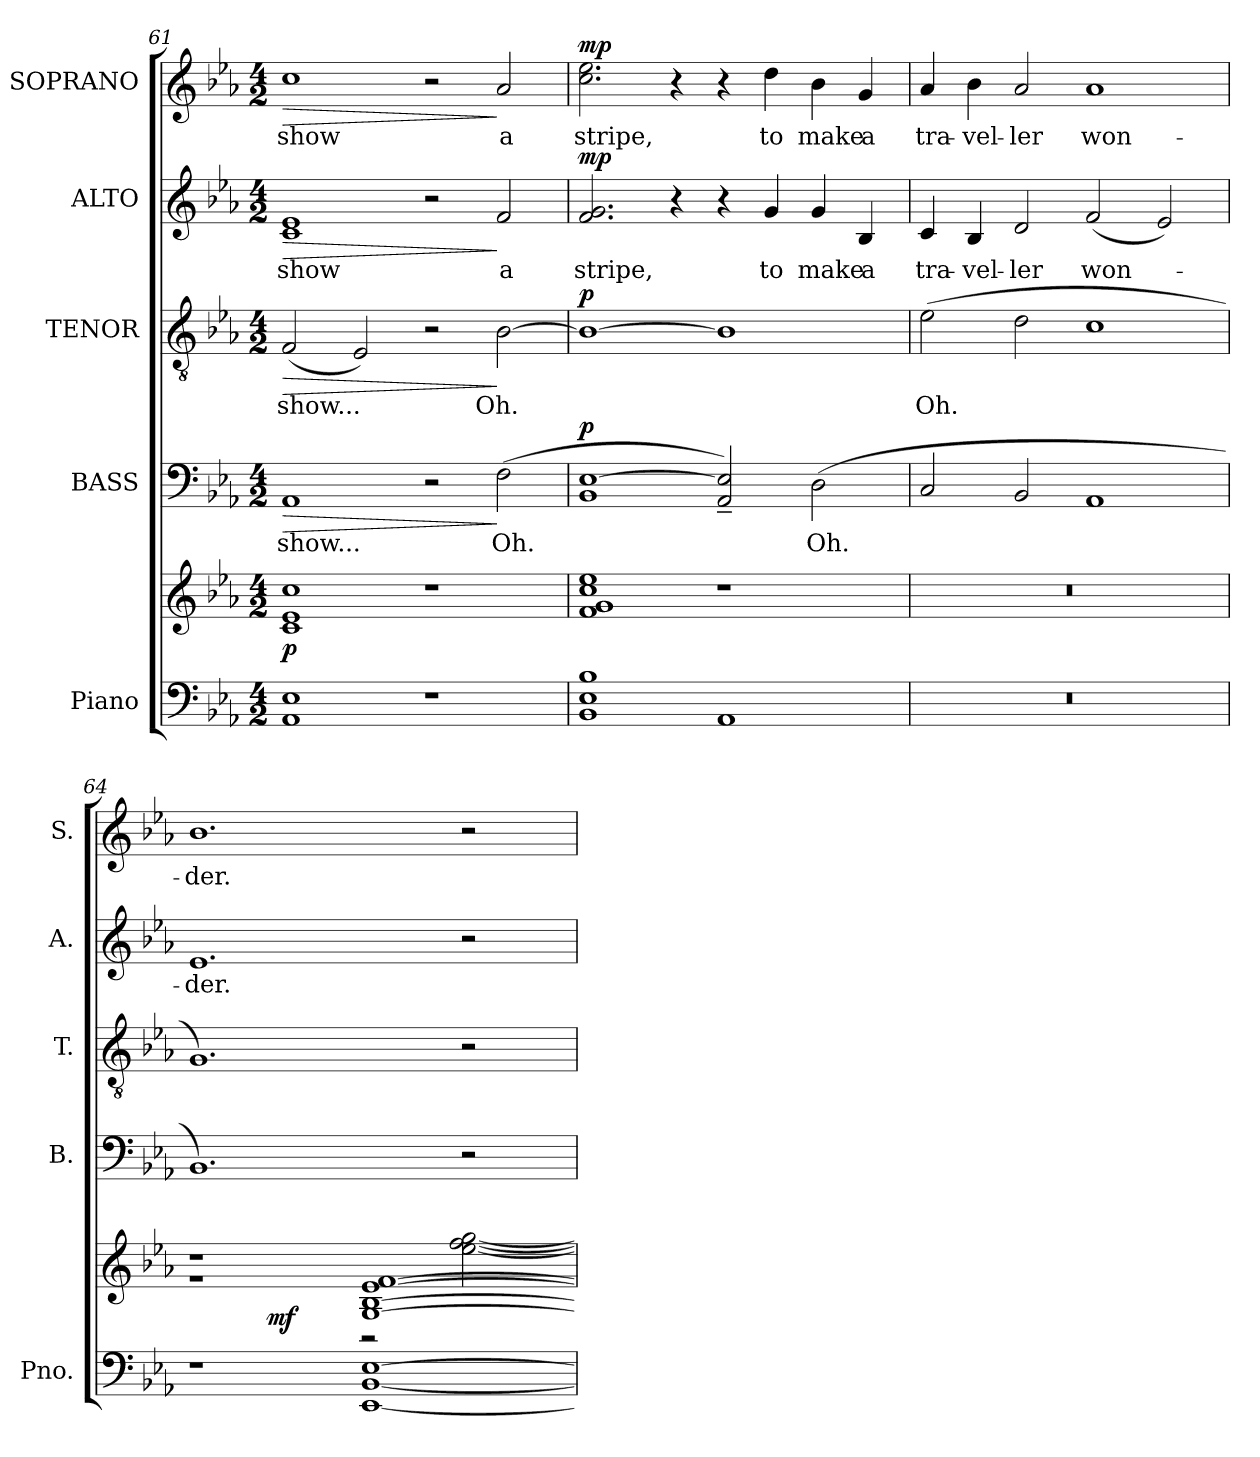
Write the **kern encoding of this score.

**kern	**kern	**dynam	**kern	**text	**dynam	**kern	**text	**dynam	**kern	**text	**dynam	**kern	**text	**dynam
*part5	*part5	*part5	*part4	*part4	*part4	*part3	*part3	*part3	*part2	*part2	*part2	*part1	*part1	*part1
*staff6	*staff5	*staff5/6	*staff4	*staff4	*staff4	*staff3	*staff3	*staff3	*staff2	*staff2	*staff2	*staff1	*staff1	*staff1
*I"Piano	*	*	*I"BASS	*	*	*I"TENOR	*	*	*I"ALTO	*	*	*I"SOPRANO	*	*
*I'Pno.	*	*	*I'B.	*	*	*I'T.	*	*	*I'A.	*	*	*I'S.	*	*
!!LO:LB:g=z
*clefF4	*clefG2	*	*clefF4	*	*	*clefGv2	*	*	*clefG2	*	*	*clefG2	*	*
*	*	*	*	*	*	*ITrd7c12	*	*	*	*	*	*	*	*
*k[b-e-a-]	*k[b-e-a-]	*	*k[b-e-a-]	*	*	*k[b-e-a-]	*	*	*k[b-e-a-]	*	*	*k[b-e-a-]	*	*
*E-:	*E-:	*	*E-:	*	*	*E-:	*	*	*E-:	*	*	*E-:	*	*
*M4/2	*M4/2	*	*M4/2	*	*	*M4/2	*	*	*M4/2	*	*	*M4/2	*	*
=61	=61	=61	=61	=61	=61	=61	=61	=61	=61	=61	=61	=61	=61	=61
!	!	!	!	!LO:LY:b:color=#000000	!LO:HP:b	!	!	!	!	!	!	!	!	!
!	!	!	!	!	!	!	!LO:LY:b:color=#000000	!LO:HP:b	!	!	!	!	!	!
!	!	!	!	!	!	!	!	!	!	!LO:LY:b:color=#000000	!LO:HP:b	!	!	!
!	!	!	!	!	!	!	!	!	!	!	!	!	!LO:LY:b:color=#000000	!LO:HP:b
1AA-i 1E-i	1ci 1e-i 1cci	p	1AA-i	show...	>	(2FFi/	show...	>	1ci 1e-i	show	>	1cci	show	>
.	.	.	.	.	.	2EE-i/)	.	.	.	.	.	.	.	.
1r	1r	.	2r	.	.	2r	.	.	2r	.	.	2r	.	.
!	!	!	!	!LO:LY:b:color=#000000	!	!	!	!	!	!	!	!	!	!
!	!	!	!	!	!	!	!LO:LY:b:color=#000000	!	!	!	!	!	!	!
!	!	!	!	!	!	!	!	!	!	!LO:LY:b:color=#000000	!	!	!	!
!	!	!	!	!	!	!	!	!	!	!	!	!	!LO:LY:b:color=#000000	!
.	.	.	(2Fi\	Oh.	]	[>2BB-i\	Oh.	]	2fi/	a	]	2a-i/	a	]
=62	=62	=62	=62	=62	=62	=62	=62	=62	=62	=62	=62	=62	=62	=62
!	!	!	!	!	!	!	!	!	!	!LO:LY:b:color=#000000	!	!	!	!
!	!	!	!	!	!	!	!	!	!	!	!	!	!LO:LY:b:color=#000000	!
1BB-i 1E-i 1B-i	1fi 1gi 1cci 1ee-i	.	1BB-i [>1E-i	.	p	1BB-i_>	.	p	2.fi/ 2.gi	stripe,	mp	2.cci\ 2.ee-i	stripe,	mp
.	.	.	.	.	.	.	.	.	4r	.	.	4r	.	.
1AA-i	1r	.	2AA-i/~ 2E-i]~)	.	.	1BB-i]	.	.	4r	.	.	4r	.	.
!	!	!	!	!	!	!	!	!	!	!LO:LY:b:color=#000000	!	!	!	!
!	!	!	!	!	!	!	!	!	!	!	!	!	!LO:LY:b:color=#000000	!
.	.	.	.	.	.	.	.	.	4gi/	to	.	4ddi\	to	.
!	!	!	!	!LO:LY:b:color=#000000	!	!	!	!	!	!	!	!	!	!
!	!	!	!	!	!	!	!	!	!	!LO:LY:b:color=#000000	!	!	!	!
!	!	!	!	!	!	!	!	!	!	!	!	!	!LO:LY:b:color=#000000	!
.	.	.	(2Di\	Oh.	.	.	.	.	4gi/	make	.	4b-i\	make	.
!	!	!	!	!	!	!	!	!	!	!LO:LY:b:color=#000000	!	!	!	!
!	!	!	!	!	!	!	!	!	!	!	!	!	!LO:LY:b:color=#000000	!
.	.	.	.	.	.	.	.	.	4B-i/	a	.	4gi/	a	.
=63	=63	=63	=63	=63	=63	=63	=63	=63	=63	=63	=63	=63	=63	=63
!LO:N:vis=1	!LO:N:vis=1	!	!	!	!	!	!	!	!	!	!	!	!	!
!	!	!	!	!	!	!	!LO:LY:b:color=#000000	!	!	!	!	!	!	!
!	!	!	!	!	!	!	!	!	!	!LO:LY:b:color=#000000	!	!	!	!
!	!	!	!	!	!	!	!	!	!	!	!	!	!LO:LY:b:color=#000000	!
0r	0r	.	2Ci/	.	.	(2E-i\	Oh.	.	4ci/	tra-	.	4a-i/	tra-	.
!	!	!	!	!	!	!	!	!	!	!LO:LY:b:color=#000000	!	!	!	!
!	!	!	!	!	!	!	!	!	!	!	!	!	!LO:LY:b:color=#000000	!
.	.	.	.	.	.	.	.	.	4B-i/	-vel-	.	4b-i\	-vel-	.
!	!	!	!	!	!	!	!	!	!	!LO:LY:b:color=#000000	!	!	!	!
!	!	!	!	!	!	!	!	!	!	!	!	!	!LO:LY:b:color=#000000	!
.	.	.	2BB-i/	.	.	2Di\	.	.	2di/	-ler	.	2a-i/	-ler	.
!	!	!	!	!	!	!	!	!	!	!LO:LY:b:color=#000000	!	!	!	!
!	!	!	!	!	!	!	!	!	!	!	!	!	!LO:LY:b:color=#000000	!
.	.	.	1AA-i	.	.	1Ci	.	.	(2fi/	won-	.	1a-i	won-	.
.	.	.	.	.	.	.	.	.	2e-i/)	.	.	.	.	.
=64	=64	=64	=64	=64	=64	=64	=64	=64	=64	=64	=64	=64	=64	=64
*	*^	*	*	*	*	*	*	*	*	*	*	*	*	*
!	!	!	!	!	!	!	!	!	!	!	!LO:LY:b:color=#000000	!	!	!	!
!	!	!	!	!	!	!	!	!	!	!	!	!	!	!LO:LY:b:color=#000000	!
*^	*	*	*	*	*	*	*	*	*	*	*	*	*	*	*
1r	4ryy	1r	1r	.	1.BB-i)	.	.	1.GGi)	.	.	1.e-i	-der.	.	1.b-i	-der.	.
.	32ryy	.	.	.	.	.	.	.	.	.	.	.	.	.	.	.
.	64...ryy	.	.	.	.	.	.	.	.	.	.	.	.	.	.	.
.	1ryy	.	.	mf	.	.	.	.	.	.	.	.	.	.	.	.
[<1EE-i [<1BB-i [>1E-i	.	[<1Gi [<1B-i [<1e-i [<1fi	2r	.	.	.	.	.	.	.	.	.	.	.	.	.
.	2ryy	.	.	.	.	.	.	.	.	.	.	.	.	.	.	.
.	.	.	[>2ee-i\ [>2ffi [>2ggi	.	2r	.	.	2r	.	.	2r	.	.	2r	.	.
.	8ryy	.	.	.	.	.	.	.	.	.	.	.	.	.	.	.
.	16ryy	.	.	.	.	.	.	.	.	.	.	.	.	.	.	.
.	512ryy	.	.	.	.	.	.	.	.	.	.	.	.	.	.	.
*v	*v	*	*	*	*	*	*	*	*	*	*	*	*	*	*	*
*	*v	*v	*	*	*	*	*	*	*	*	*	*	*	*	*
=	=	=	=	=	=	=	=	=	=	=	=	=	=	=
*-	*-	*-	*-	*-	*-	*-	*-	*-	*-	*-	*-	*-	*-	*-
